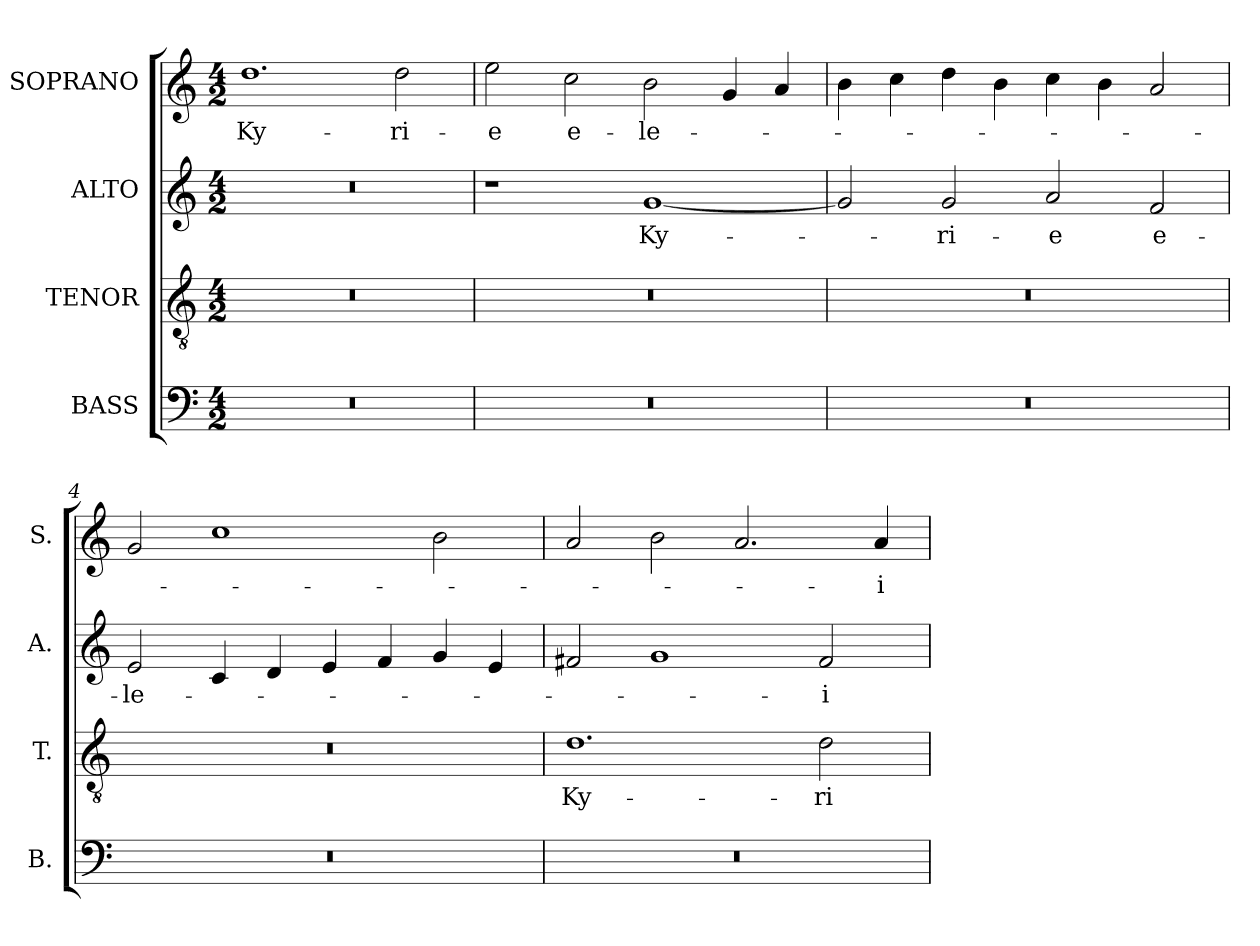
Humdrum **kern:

**kern	**kern	**text	**kern	**text	**kern	**text
*part4	*part3	*part3	*part2	*part2	*part1	*part1
*staff4	*staff3	*staff3	*staff2	*staff2	*staff1	*staff1
*I"BASS	*I"TENOR	*	*I"ALTO	*	*I"SOPRANO	*
*I'B.	*I'T.	*	*I'A.	*	*I'S.	*
!!LO:PB:g=z
*clefF4	*clefGv2	*	*clefG2	*	*clefG2	*
*	*ITrd7c12	*	*	*	*	*
*k[]	*k[]	*	*k[]	*	*k[]	*
*C:	*C:	*	*C:	*	*C:	*
*M4/2	*M4/2	*	*M4/2	*	*M4/2	*
*MM176	*MM176	*	*MM176	*	*MM176	*
=1	=1	=1	=1	=1	=1	=1
!LO:N:vis=1	!LO:N:vis=1	!	!LO:N:vis=1	!	!	!
!	!	!	!	!	!	!LO:LY:b:color=#000000
0r	0r	.	0r	.	1.ddi	Ky-
!	!	!	!	!	!	!LO:LY:b:color=#000000
.	.	.	.	.	2ddi\	-ri-
=2	=2	=2	=2	=2	=2	=2
!LO:N:vis=1	!LO:N:vis=1	!	!	!	!	!
!	!	!	!	!	!	!LO:LY:b:color=#000000
0r	0r	.	1r	.	2eei\	-e
!	!	!	!	!	!	!LO:LY:b:color=#000000
.	.	.	.	.	2cci\	e-
!	!	!	!	!LO:LY:b:color=#000000	!	!
!	!	!	!	!	!	!LO:LY:b:color=#000000
.	.	.	[1gi	Ky-	2bi\	-le-
.	.	.	.	.	4gi/	.
.	.	.	.	.	4ai/	.
=3	=3	=3	=3	=3	=3	=3
!LO:N:vis=1	!LO:N:vis=1	!	!	!	!	!
0r	0r	.	2gi/]	.	4bi\	.
.	.	.	.	.	4cci\	.
!	!	!	!	!LO:LY:b:color=#000000	!	!
.	.	.	2gi/	-ri-	4ddi\	.
.	.	.	.	.	4bi\	.
!	!	!	!	!LO:LY:b:color=#000000	!	!
.	.	.	2ai/	-e	4cci\	.
.	.	.	.	.	4bi\	.
!	!	!	!	!LO:LY:b:color=#000000	!	!
.	.	.	2fi/	e-	2ai/	.
=4	=4	=4	=4	=4	=4	=4
!LO:N:vis=1	!LO:N:vis=1	!	!	!	!	!
!	!	!	!	!LO:LY:b:color=#000000	!	!
0r	0r	.	2ei/	-le-	2gi/	.
.	.	.	4ci/	.	1cci	.
.	.	.	4di/	.	.	.
.	.	.	4ei/	.	.	.
.	.	.	4fi/	.	.	.
.	.	.	4gi/	.	2bi\	.
.	.	.	4ei/	.	.	.
=5	=5	=5	=5	=5	=5	=5
!LO:N:vis=1	!	!	!	!	!	!
!	!	!LO:LY:b:color=#000000	!	!	!	!
0r	1.Di	Ky-	2f#Xi/	.	2ai/	.
.	.	.	1gi	.	2bi\	.
.	.	.	.	.	2.ai/	.
!	!	!LO:LY:b:color=#000000	!	!	!	!
!	!	!	!	!LO:LY:b:color=#000000	!	!
.	2Di\	-ri-	2f#i/	-i-	.	.
!	!	!	!	!	!	!LO:LY:b:color=#000000
.	.	.	.	.	4ai/	-i-
=	=	=	=	=	=	=
*-	*-	*-	*-	*-	*-	*-
